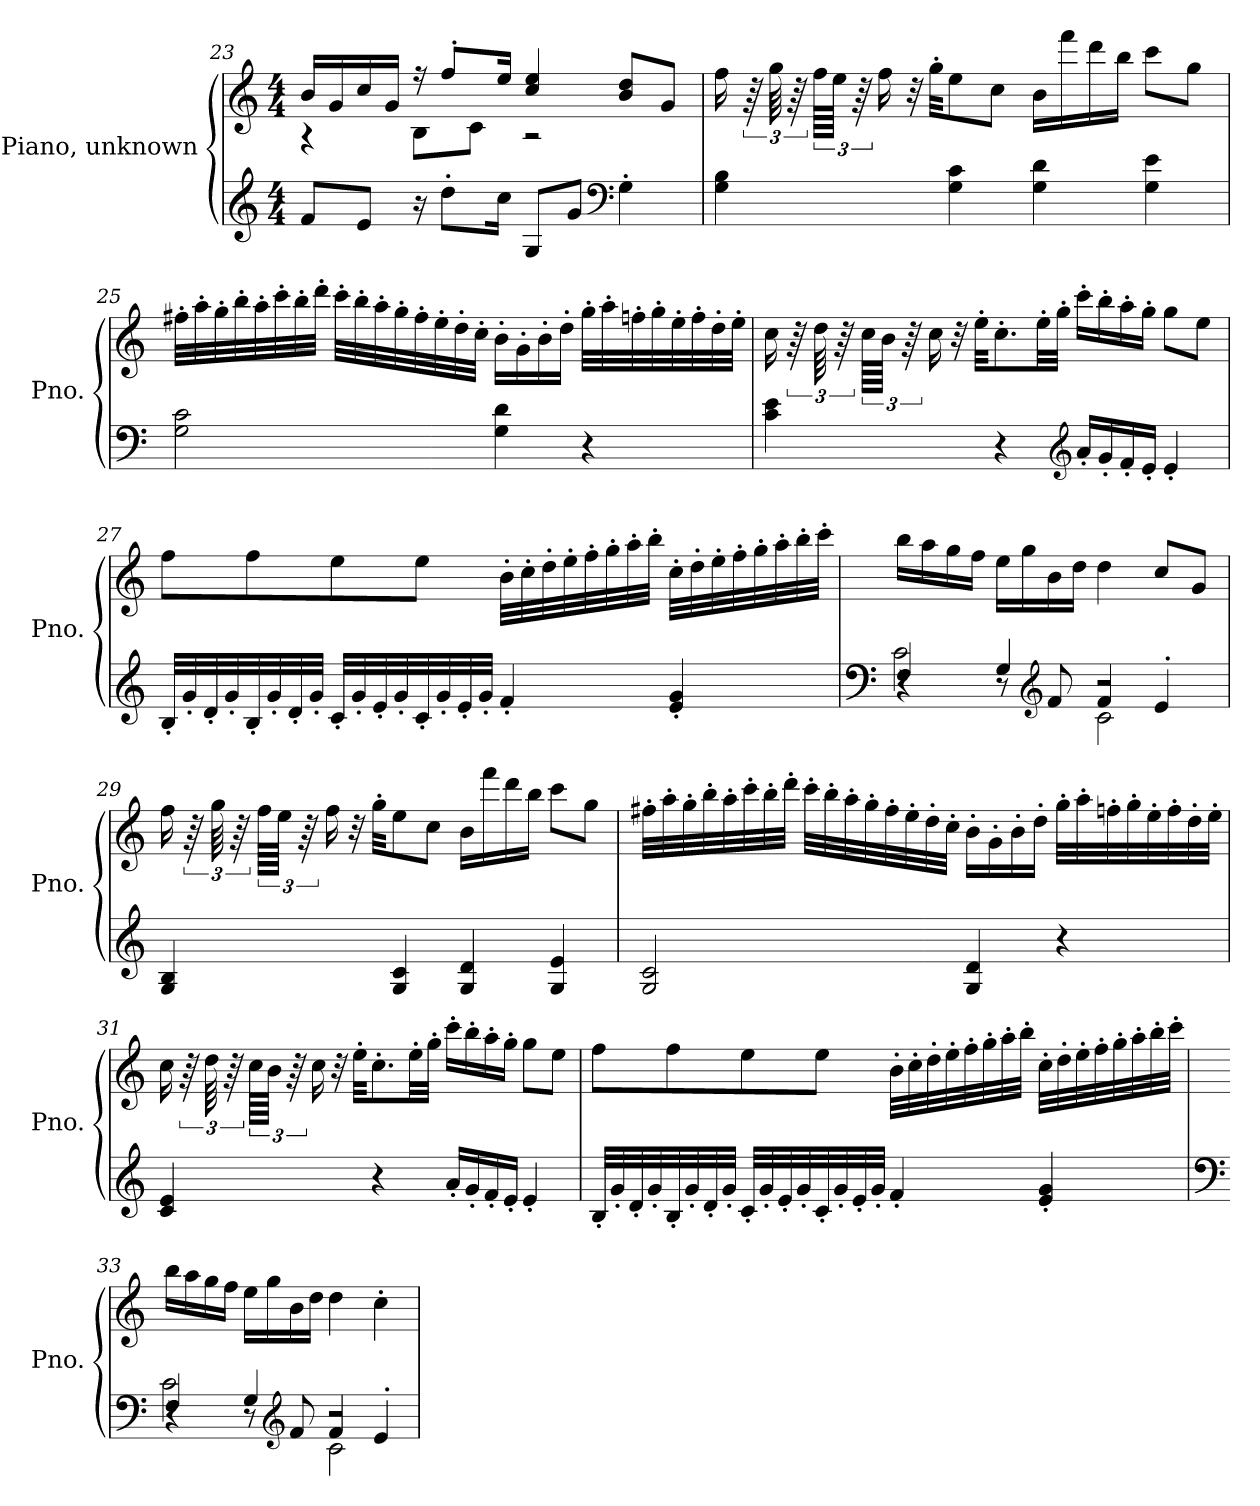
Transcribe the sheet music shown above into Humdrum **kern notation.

**kern	**kern
*part1	*part1
*staff2	*staff1
*I"Piano, unknown	*
*I'Pno.	*
!!LO:LB:g=z
*clefG2	*clefG2
*k[]	*k[]
*M4/4	*M4/4
=23	=23
*	*^
8f/L	16b/LL	4r
.	16g/	.
8e/J	16cc/	.
.	16g/JJ	.
16r	16r	8B\L
8dd'\L	8ff'/L	.
.	.	8c\J
16cc\Jk	16ee/Jk	.
8G/L	4cc/ 4ee/	2r
8g/J	.	.
*clefF4	*	*
4G'\	8b/ 8dd/L	.
.	8g/J	.
*	*v	*v
=24	=24
4G\ 4B\	16ff\
.	96r
.	96gg\
.	96r
.	96ff\LLLL
.	96ee\JJJJ
.	96r
.	16ff\
.	32r
.	32gg'\KKL
4G\ 4c\	8ee\
.	8cc\J
4G\ 4d\	16b\LL
.	16fff\
.	16ddd\
.	16bb\JJ
4G\ 4e\	8ccc\L
.	8gg\J
!!LO:LB:g=z
=25	=25
2G\ 2c\	32ff#X'\LLL
.	32aa'\
.	32gg'\
.	32bb'\
.	32aa'\
.	32ccc'\
.	32bb'\
.	32ddd'\JJJ
.	32ccc'\LLL
.	32bb'\
.	32aa'\
.	32gg'\
.	32ff#'\
.	32ee'\
.	32dd'\
.	32cc'\JJJ
4G\ 4d\	16b'\LL
.	16g'\
.	16b'\
.	16dd'\JJ
4r	32gg'\LLL
.	32aa'\
.	32ffn'\
.	32gg'\
.	32ee'\
.	32ff'\
.	32dd'\
.	32ee'\JJJ
!!LO:PB:g=z
=26	=26
4c\ 4e\	16cc\
.	96r
.	96dd\
.	96r
.	96cc\LLLL
.	96b\JJJJ
.	96r
.	16cc\
.	32r
.	32ee'\KKL
4r	8.cc'\
.	32ee'\LL
.	32gg'\JJJ
*clefG2	*
16a'/LL	16ccc'\LL
16g'/	16bb'\
16f'/	16aa'\
16e'/JJ	16gg'\JJ
4e'/	8gg\L
.	8ee\J
!!LO:LB:g=z
=27	=27
32B'/LLL	8ff\L
32g'/	.
32d'/	.
32g'/	.
32B'/	8ff\
32g'/	.
32d'/	.
32g'/JJJ	.
32c'/LLL	8ee\
32g'/	.
32e'/	.
32g'/	.
32c'/	8ee\J
32g'/	.
32e'/	.
32g'/JJJ	.
4f'/	32b'\LLL
.	32cc'\
.	32dd'\
.	32ee'\
.	32ff'\
.	32gg'\
.	32aa'\
.	32bb'\JJJ
4e/' 4g/'	32cc'\LLL
.	32dd'\
.	32ee'\
.	32ff'\
.	32gg'\
.	32aa'\
.	32bb'\
.	32ccc'\JJJ
=28	=28
*clefF4	*
*^	*
*	*^	*
4F/	2c\	4r	16bb\LL
.	.	.	16aa\
.	.	.	16gg\
.	.	.	16ff\JJ
8r	.	4G/	16ee\LL
.	.	.	16gg\
*clefG2	*	*	*
8f/	.	.	16b\
.	.	.	16dd\JJ
4f/	2c\	2r	4dd\
4e'/	.	.	8cc/L
.	.	.	8g/J
*v	*v	*v	*
!!LO:LB:g=z
=29	=29
4G/ 4B/	16ff\
.	96r
.	96gg\
.	96r
.	96ff\LLLL
.	96ee\JJJJ
.	96r
.	16ff\
.	32r
.	32gg'\KKL
4G/ 4c/	8ee\
.	8cc\J
4G/ 4d/	16b\LL
.	16fff\
.	16ddd\
.	16bb\JJ
4G/ 4e/	8ccc\L
.	8gg\J
!!LO:LB:g=z
=30	=30
2G/ 2c/	32ff#X'\LLL
.	32aa'\
.	32gg'\
.	32bb'\
.	32aa'\
.	32ccc'\
.	32bb'\
.	32ddd'\JJJ
.	32ccc'\LLL
.	32bb'\
.	32aa'\
.	32gg'\
.	32ff#'\
.	32ee'\
.	32dd'\
.	32cc'\JJJ
4G/ 4d/	16b'\LL
.	16g'\
.	16b'\
.	16dd'\JJ
4r	32gg'\LLL
.	32aa'\
.	32ffn'\
.	32gg'\
.	32ee'\
.	32ff'\
.	32dd'\
.	32ee'\JJJ
!!LO:LB:g=z
=31	=31
4c/ 4e/	16cc\
.	96r
.	96dd\
.	96r
.	96cc\LLLL
.	96b\JJJJ
.	96r
.	16cc\
.	32r
.	32ee'\KKL
4r	8.cc'\
.	32ee'\LL
.	32gg'\JJJ
16a'/LL	16ccc'\LL
16g'/	16bb'\
16f'/	16aa'\
16e'/JJ	16gg'\JJ
4e'/	8gg\L
.	8ee\J
!!LO:LB:g=z
=32	=32
32B'/LLL	8ff\L
32g'/	.
32d'/	.
32g'/	.
32B'/	8ff\
32g'/	.
32d'/	.
32g'/JJJ	.
32c'/LLL	8ee\
32g'/	.
32e'/	.
32g'/	.
32c'/	8ee\J
32g'/	.
32e'/	.
32g'/JJJ	.
4f'/	32b'\LLL
.	32cc'\
.	32dd'\
.	32ee'\
.	32ff'\
.	32gg'\
.	32aa'\
.	32bb'\JJJ
4e/' 4g/'	32cc'\LLL
.	32dd'\
.	32ee'\
.	32ff'\
.	32gg'\
.	32aa'\
.	32bb'\
.	32ccc'\JJJ
=33	=33
*clefF4	*
*^	*
*	*^	*
4F/	2c\	4r	16bb\LL
.	.	.	16aa\
.	.	.	16gg\
.	.	.	16ff\JJ
8r	.	4G/	16ee\LL
.	.	.	16gg\
*clefG2	*	*	*
8f/	.	.	16b\
.	.	.	16dd\JJ
4f/	2c\	2r	4dd\
4e'/	.	.	4cc'\
*v	*v	*v	*
=	=
*-	*-
